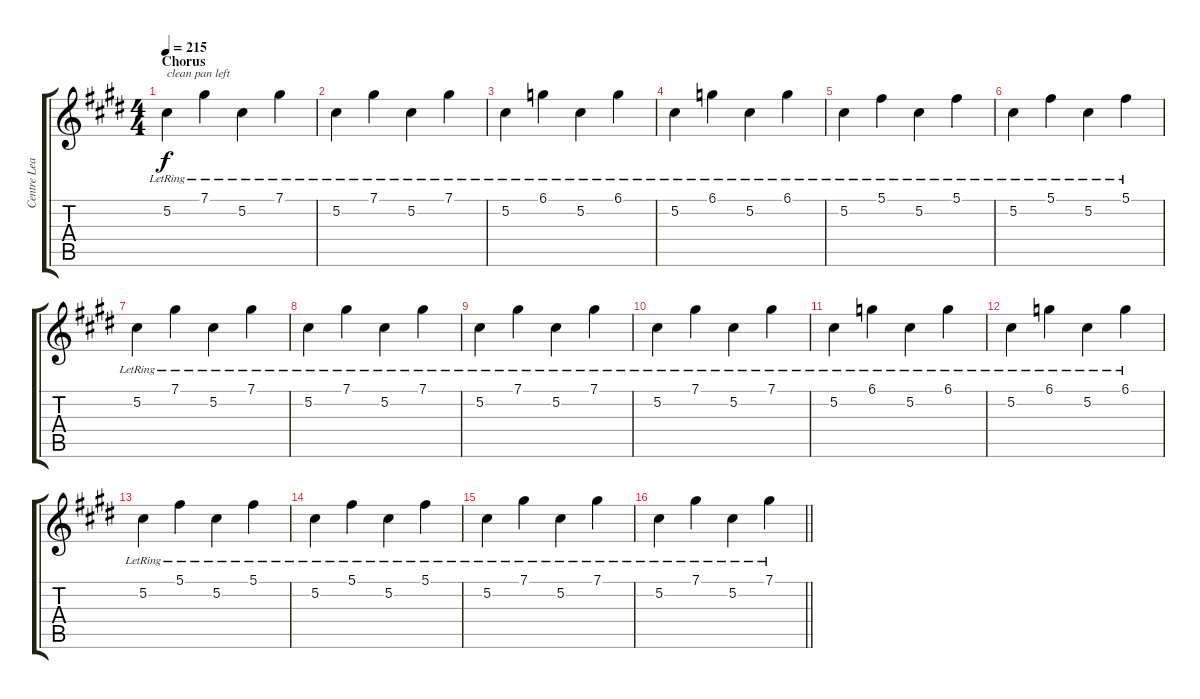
\track ("Centre Lead" "Centre Lea") {instrument electricguitarclean}
\staff {score tabs}
\tuning (Db4 Ab3 E3 B2 Gb2 Db2) {hide}
\ts (4 4)
\section ("" "Chorus")
\tempo 215
\clef g2
\ks e
5.2{lr}.4{txt "clean pan left" dy f balance 0 instrument electricguitarclean} 7.1{lr}.4 5.2{lr}.4 7.1{lr}.4 |
5.2{lr}.4 7.1{lr}.4 5.2{lr}.4 7.1{lr}.4 |
5.2{lr}.4 6.1{lr}.4 5.2{lr}.4 6.1{lr}.4 |
5.2{lr}.4 6.1{lr}.4 5.2{lr}.4 6.1{lr}.4 |
5.2{lr}.4 5.1{lr}.4 5.2{lr}.4 5.1{lr}.4 |
5.2{lr}.4 5.1{lr}.4 5.2{lr}.4 5.1{lr}.4 |
5.2{lr}.4 7.1{lr}.4 5.2{lr}.4 7.1{lr}.4 |
5.2{lr}.4 7.1{lr}.4 5.2{lr}.4 7.1{lr}.4 |
5.2{lr}.4 7.1{lr}.4 5.2{lr}.4 7.1{lr}.4 |
5.2{lr}.4 7.1{lr}.4 5.2{lr}.4 7.1{lr}.4 |
5.2{lr}.4 6.1{lr}.4 5.2{lr}.4 6.1{lr}.4 |
5.2{lr}.4 6.1{lr}.4 5.2{lr}.4 6.1{lr}.4 |
5.2{lr}.4 5.1{lr}.4 5.2{lr}.4 5.1{lr}.4 |
5.2{lr}.4 5.1{lr}.4 5.2{lr}.4 5.1{lr}.4 |
5.2{lr}.4 7.1{lr}.4 5.2{lr}.4 7.1{lr}.4 |
\barLineRight lightlight
5.2{lr}.4 7.1{lr}.4 5.2{lr}.4 7.1{lr}.4
